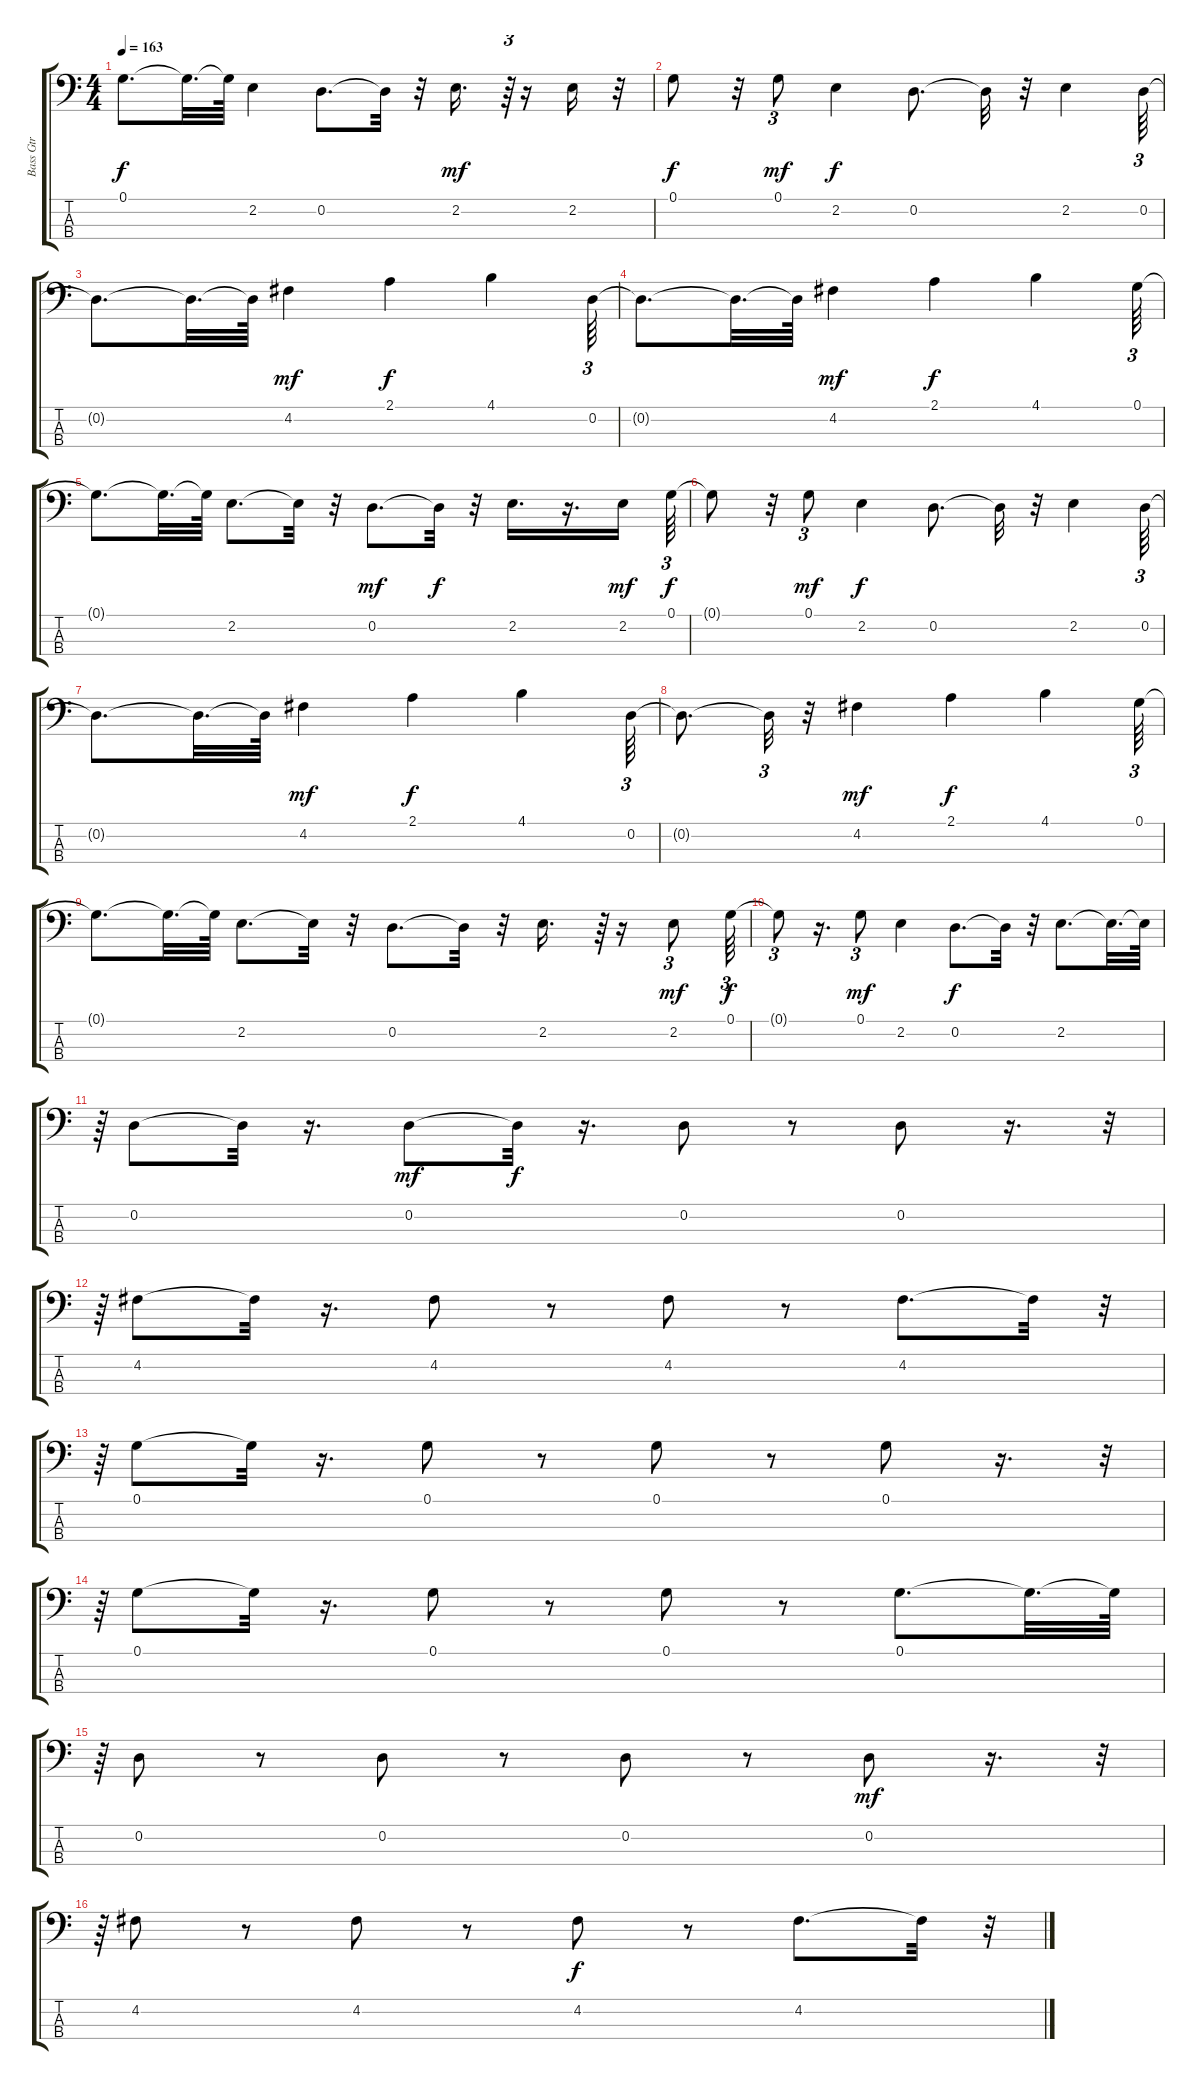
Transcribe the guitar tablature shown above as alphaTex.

\track ("Bass Gtr            " "Bass Gtr  ") {instrument fretlessbass}
\staff {score tabs}
\tuning (G2 D2 A1 E1) {hide}
\ts (4 4)
\tempo 163
\clef f4
\ks c
0.1{t}.8{d dy f} 0.1{t}.32{d} 0.1{t}.64 2.2.4 0.2.8{d} 0.2{t}.32 r.32 2.2.16{d dy mf} r.64{tu (3 2)} r.16 2.2.16 r.32 |
0.1.8{dy f} r.32 0.1.8{tu (3 2) dy mf} 2.2.4{dy f} 0.2.8{d} 0.2{t}.32 r.32 2.2.4 0.2.64{tu (3 2)} |
0.2{t}.8{d} 0.2{t}.32{d} 0.2{t}.64 4.2.4{dy mf} 2.1.4{dy f} 4.1.4 0.2.64{tu (3 2)} |
0.2{t}.8{d} 0.2{t}.32{d} 0.2{t}.64 4.2.4{dy mf} 2.1.4{dy f} 4.1.4 0.1.64{tu (3 2)} |
0.1{t}.8{d} 0.1{t}.32{d} 0.1{t}.64 2.2.8{d} 2.2{t}.32 r.32 0.2.8{d dy mf} 0.2{t}.32{dy f} r.32 2.2.16{d} r.16{d} 2.2.16{dy mf} 0.1.64{tu (3 2) dy f} |
0.1{t}.8 r.32 0.1.8{tu (3 2) dy mf} 2.2.4{dy f} 0.2.8{d} 0.2{t}.32 r.32 2.2.4 0.2.64{tu (3 2)} |
0.2{t}.8{d} 0.2{t}.32{d} 0.2{t}.64 4.2.4{dy mf} 2.1.4{dy f} 4.1.4 0.2.64{tu (3 2)} |
0.2{t}.8{d} 0.2{t}.32{tu (3 2)} r.32 4.2.4{dy mf} 2.1.4{dy f} 4.1.4 0.1.64{tu (3 2)} |
0.1{t}.8{d} 0.1{t}.32{d} 0.1{t}.64 2.2.8{d} 2.2{t}.32 r.32 0.2.8{d} 0.2{t}.32 r.32 2.2.16{d} r.64{tu (3 2)} r.16 2.2.8{tu (3 2) dy mf} 0.1.64{tu (3 2) dy f} |
0.1{t}.8{tu (3 2)} r.16{d} 0.1.8{tu (3 2) dy mf} 2.2.4 0.2.8{d dy f} 0.2{t}.32 r.32 2.2.8{d} 2.2{t}.32{d} 2.2{t}.64 |
r.64{tu (3 2)} 0.2.8 0.2{t}.32 r.16{d} 0.2.8{dy mf} 0.2{t}.32{dy f} r.16{d} 0.2.8 r.8 0.2.8 r.16{d} r.32{tu (3 2)} |
r.64{tu (3 2)} 4.2.8 4.2{t}.32 r.16{d} 4.2.8 r.8 4.2.8 r.8 4.2.8{d} 4.2{t}.32 r.32{tu (3 2)} |
r.64{tu (3 2)} 0.1.8 0.1{t}.32 r.16{d} 0.1.8 r.8 0.1.8 r.8 0.1.8 r.16{d} r.32{tu (3 2)} |
r.64{tu (3 2)} 0.1.8 0.1{t}.32 r.16{d} 0.1.8 r.8 0.1.8 r.8 0.1.8{d} 0.1{t}.32{d} 0.1{t}.64 |
r.64{tu (3 2)} 0.2.8 r.8 0.2.8 r.8 0.2.8 r.8 0.2.8{dy mf} r.16{d} r.32{tu (3 2)} |
r.64{tu (3 2)} 4.2.8 r.8 4.2.8 r.8 4.2.8{dy f} r.8 4.2.8{d} 4.2{t}.32 r.32{tu (3 2)}
